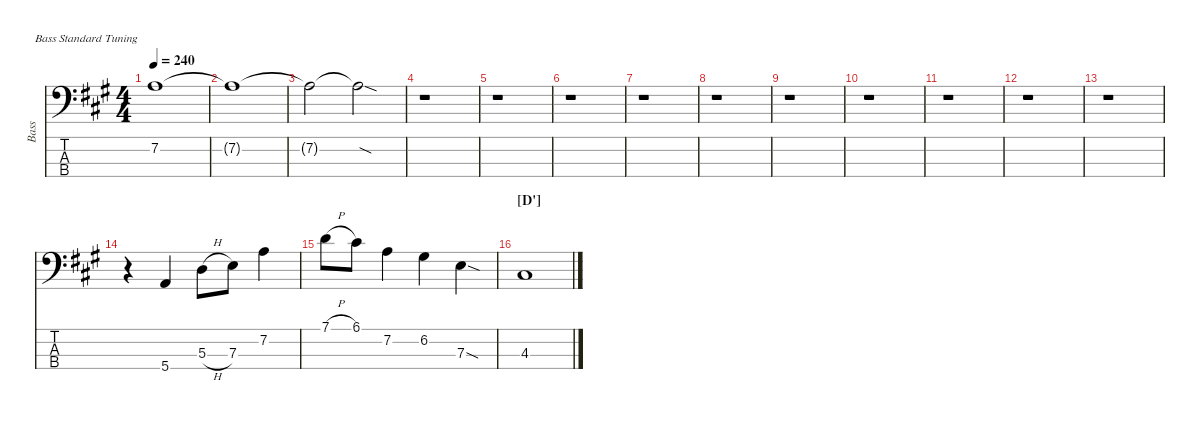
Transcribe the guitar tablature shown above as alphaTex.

\defaultSystemsLayout 4
\hideDynamics
\bracketExtendMode nobrackets
\otherSystemsTrackNameOrientation horizontal
\track ("Bass" "Bass") {defaultSystemsLayout 4 instrument electricbassfinger}
\staff {score tabs}
\tuning (G2 D2 A1 E1)
\ts (4 4)
\tempo 240
\clef f4
\scale
0.937105
\ks a
7.2{t acc forcenatural}.1{dy f beam Down} |
\scale
0.937105 7.2{t acc forcenatural}.1{beam Down} |
\scale
0.937105 7.2{t acc forcenatural}.2{beam Down} 7.2{sod t acc forcenatural}.2{beam Down} |
\scale
1.18868 r.1{beam Down} |
\scale
0.937105 r.1{beam Down} |
\scale
0.937105 r.1{beam Down} |
\scale
0.937105 r.1{beam Down} |
\scale
1.19263 r.1{beam Down} |
\scale
0.935789 r.1{beam Down} |
\scale
0.935789 r.1{beam Down} |
\scale
0.935789 r.1{beam Down} |
\scale
1.18821 r.1{beam Down} |
\scale
0.931368 r.1{beam Down} |
\scale
0.931368 r.4{beam Down} 5.4{acc forcenatural}.4{beam Up} 5.3{h acc forcenatural}.8{beam Down} 7.3{acc forcenatural}.8{beam Down} 7.2{acc forcenatural}.4{beam Down} |
\scale
0.949053 7.1{h acc forcenatural}.8{beam Down} 6.1{acc #}.8{beam Down} 7.2{acc forcenatural}.4{beam Down} 6.2{acc #}.4{beam Down} 7.3{sod acc forcenatural}.4{beam Down} |
\section ("D'" "")
\scale
1.19263 4.3{acc #}.1{beam Up}
